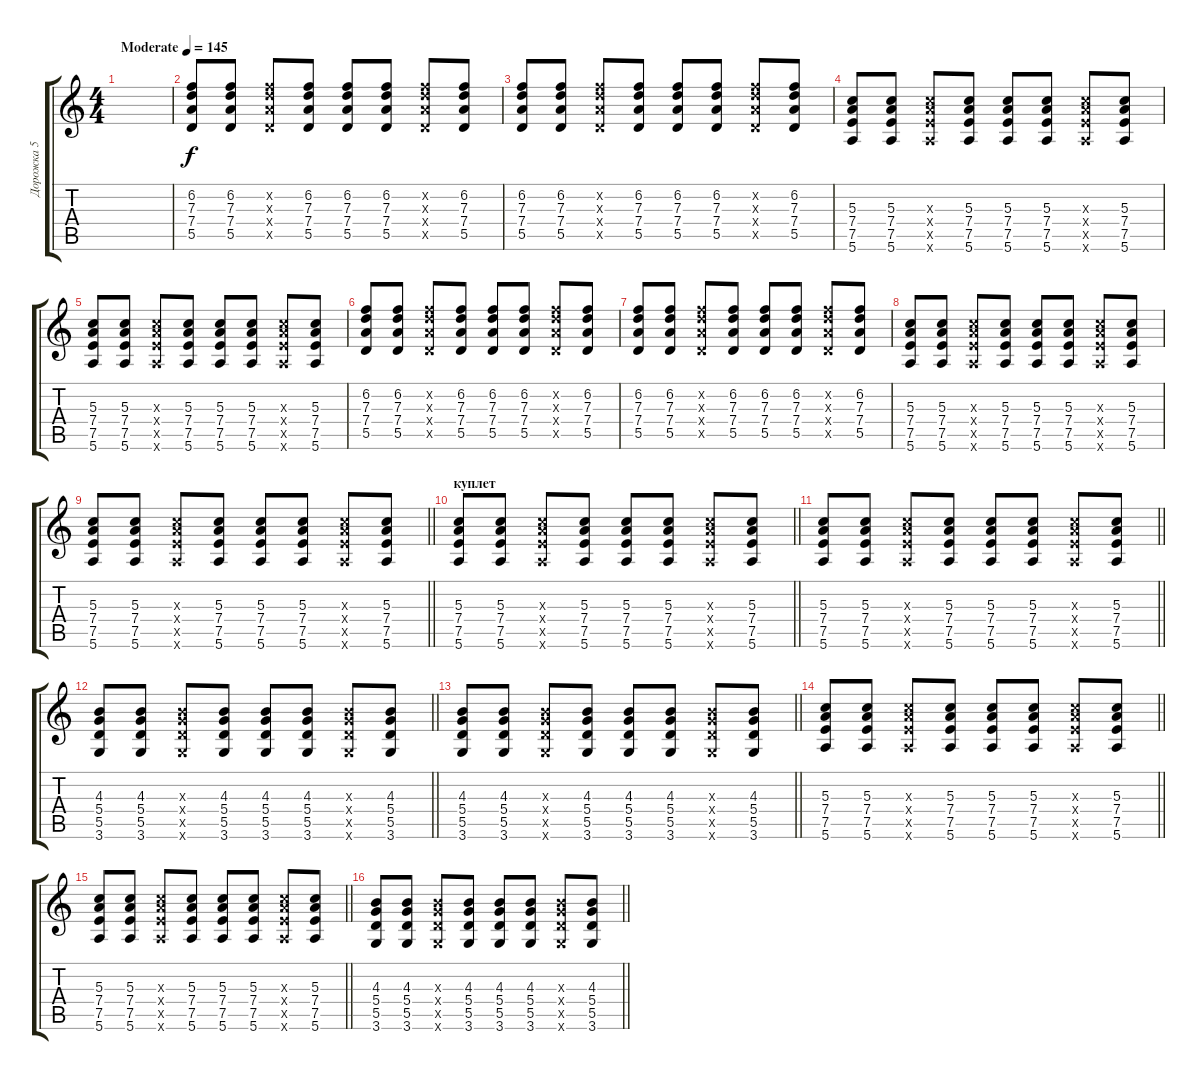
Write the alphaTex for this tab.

\track ("Дорожка 5" "Дорожка 5") {instrument acousticguitarsteel}
\staff {score tabs}
\tuning (E4 B3 G3 D3 A2 E2) {hide}
\ts (4 4)
\tempo (145 "Moderate")
\clef g2
\ks c
|
(6.2 7.3 7.4 5.5).8 (6.2 7.3 7.4 5.5).8 (6.2{x} 7.3{x} 7.4{x} 5.5{x}).8 (6.2 7.3 7.4 5.5).8 (6.2 7.3 7.4 5.5).8 (6.2 7.3 7.4 5.5).8 (6.2{x} 7.3{x} 7.4{x} 5.5{x}).8 (6.2 7.3 7.4 5.5).8 |
(6.2 7.3 7.4 5.5).8 (6.2 7.3 7.4 5.5).8 (6.2{x} 7.3{x} 7.4{x} 5.5{x}).8 (6.2 7.3 7.4 5.5).8 (6.2 7.3 7.4 5.5).8 (6.2 7.3 7.4 5.5).8 (6.2{x} 7.3{x} 7.4{x} 5.5{x}).8 (6.2 7.3 7.4 5.5).8 |
(5.3 7.4 7.5 5.6).8 (5.3 7.4 7.5 5.6).8 (5.3{x} 7.4{x} 7.5{x} 5.6{x}).8 (5.3 7.4 7.5 5.6).8 (5.3 7.4 7.5 5.6).8 (5.3 7.4 7.5 5.6).8 (5.3{x} 7.4{x} 7.5{x} 5.6{x}).8 (5.3 7.4 7.5 5.6).8 |
(5.3 7.4 7.5 5.6).8 (5.3 7.4 7.5 5.6).8 (5.3{x} 7.4{x} 7.5{x} 5.6{x}).8 (5.3 7.4 7.5 5.6).8 (5.3 7.4 7.5 5.6).8 (5.3 7.4 7.5 5.6).8 (5.3{x} 7.4{x} 7.5{x} 5.6{x}).8 (5.3 7.4 7.5 5.6).8 |
(6.2 7.3 7.4 5.5).8 (6.2 7.3 7.4 5.5).8 (6.2{x} 7.3{x} 7.4{x} 5.5{x}).8 (6.2 7.3 7.4 5.5).8 (6.2 7.3 7.4 5.5).8 (6.2 7.3 7.4 5.5).8 (6.2{x} 7.3{x} 7.4{x} 5.5{x}).8 (6.2 7.3 7.4 5.5).8 |
(6.2 7.3 7.4 5.5).8 (6.2 7.3 7.4 5.5).8 (6.2{x} 7.3{x} 7.4{x} 5.5{x}).8 (6.2 7.3 7.4 5.5).8 (6.2 7.3 7.4 5.5).8 (6.2 7.3 7.4 5.5).8 (6.2{x} 7.3{x} 7.4{x} 5.5{x}).8 (6.2 7.3 7.4 5.5).8 |
(5.3 7.4 7.5 5.6).8 (5.3 7.4 7.5 5.6).8 (5.3{x} 7.4{x} 7.5{x} 5.6{x}).8 (5.3 7.4 7.5 5.6).8 (5.3 7.4 7.5 5.6).8 (5.3 7.4 7.5 5.6).8 (5.3{x} 7.4{x} 7.5{x} 5.6{x}).8 (5.3 7.4 7.5 5.6).8 |
\barLineRight lightlight
(5.3 7.4 7.5 5.6).8 (5.3 7.4 7.5 5.6).8 (5.3{x} 7.4{x} 7.5{x} 5.6{x}).8 (5.3 7.4 7.5 5.6).8 (5.3 7.4 7.5 5.6).8 (5.3 7.4 7.5 5.6).8 (5.3{x} 7.4{x} 7.5{x} 5.6{x}).8 (5.3 7.4 7.5 5.6).8 |
\section ("" "куплет")
\barLineRight lightlight
(5.3 7.4 7.5 5.6).8 (5.3 7.4 7.5 5.6).8 (5.3{x} 7.4{x} 7.5{x} 5.6{x}).8 (5.3 7.4 7.5 5.6).8 (5.3 7.4 7.5 5.6).8 (5.3 7.4 7.5 5.6).8 (5.3{x} 7.4{x} 7.5{x} 5.6{x}).8 (5.3 7.4 7.5 5.6).8 |
\barLineRight lightlight
(5.3 7.4 7.5 5.6).8 (5.3 7.4 7.5 5.6).8 (5.3{x} 7.4{x} 7.5{x} 5.6{x}).8 (5.3 7.4 7.5 5.6).8 (5.3 7.4 7.5 5.6).8 (5.3 7.4 7.5 5.6).8 (5.3{x} 7.4{x} 7.5{x} 5.6{x}).8 (5.3 7.4 7.5 5.6).8 |
\barLineRight lightlight
(4.3 5.4 5.5 3.6).8 (4.3 5.4 5.5 3.6).8 (4.3{x} 5.4{x} 5.5{x} 3.6{x}).8 (4.3 5.4 5.5 3.6).8 (4.3 5.4 5.5 3.6).8 (4.3 5.4 5.5 3.6).8 (4.3{x} 5.4{x} 5.5{x} 3.6{x}).8 (4.3 5.4 5.5 3.6).8 |
\barLineRight lightlight
(4.3 5.4 5.5 3.6).8 (4.3 5.4 5.5 3.6).8 (4.3{x} 5.4{x} 5.5{x} 3.6{x}).8 (4.3 5.4 5.5 3.6).8 (4.3 5.4 5.5 3.6).8 (4.3 5.4 5.5 3.6).8 (4.3{x} 5.4{x} 5.5{x} 3.6{x}).8 (4.3 5.4 5.5 3.6).8 |
\barLineRight lightlight
(5.3 7.4 7.5 5.6).8 (5.3 7.4 7.5 5.6).8 (5.3{x} 7.4{x} 7.5{x} 5.6{x}).8 (5.3 7.4 7.5 5.6).8 (5.3 7.4 7.5 5.6).8 (5.3 7.4 7.5 5.6).8 (5.3{x} 7.4{x} 7.5{x} 5.6{x}).8 (5.3 7.4 7.5 5.6).8 |
\barLineRight lightlight
(5.3 7.4 7.5 5.6).8 (5.3 7.4 7.5 5.6).8 (5.3{x} 7.4{x} 7.5{x} 5.6{x}).8 (5.3 7.4 7.5 5.6).8 (5.3 7.4 7.5 5.6).8 (5.3 7.4 7.5 5.6).8 (5.3{x} 7.4{x} 7.5{x} 5.6{x}).8 (5.3 7.4 7.5 5.6).8 |
\barLineRight lightlight
(4.3 5.4 5.5 3.6).8 (4.3 5.4 5.5 3.6).8 (4.3{x} 5.4{x} 5.5{x} 3.6{x}).8 (4.3 5.4 5.5 3.6).8 (4.3 5.4 5.5 3.6).8 (4.3 5.4 5.5 3.6).8 (4.3{x} 5.4{x} 5.5{x} 3.6{x}).8 (4.3 5.4 5.5 3.6).8
